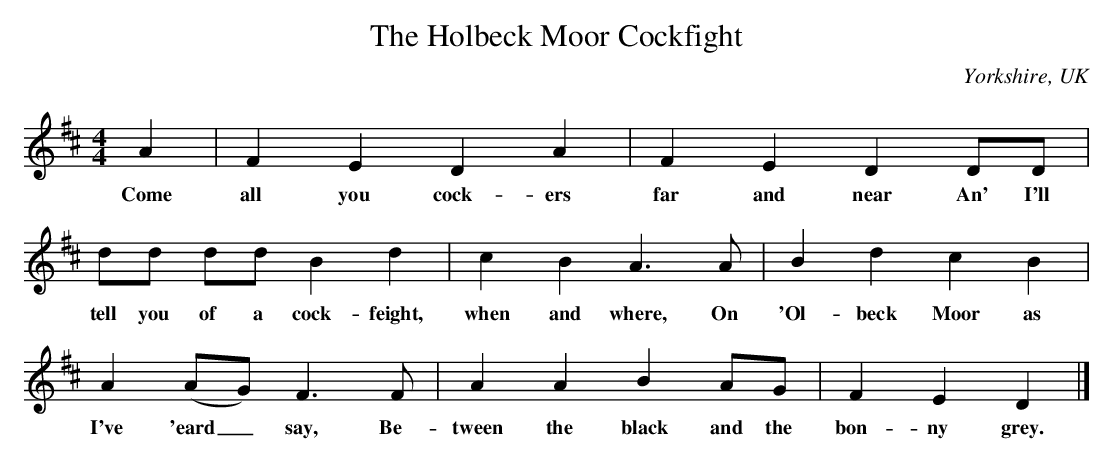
X:1
T:The Holbeck Moor Cockfight
O:Yorkshire, UK
M:4/4
L:1/4
K:D
A|F E D A|F E D D/D/|
w: Come all you cock- ers far and near An' I'll
d/d/ d/d/ B d|c B A3/2 A/|B d c B|
w: tell you of a cock- feight, when and where, On 'Ol- beck Moor as
A (A/G/) F3/2 F/|A A B A/G/|F E D|]
w: I've 'eard_ say, Be- tween the black and the bon- ny grey.
